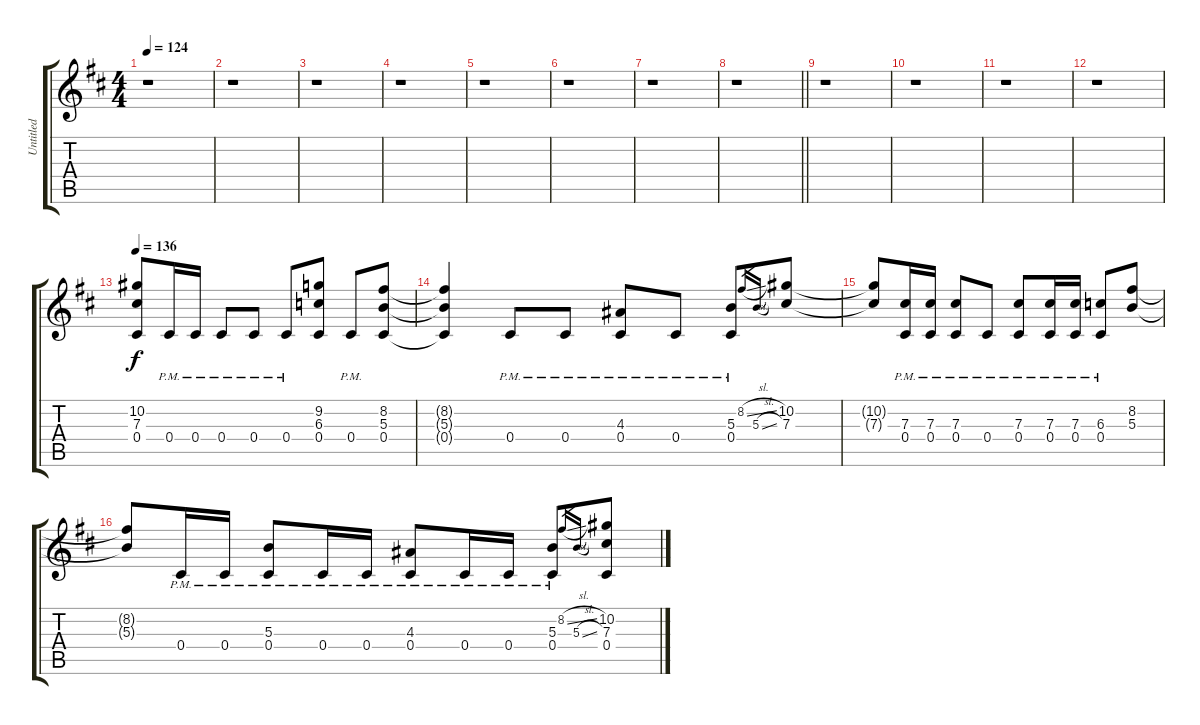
\track ("Untitled" "Untitled") {instrument distortionguitar}
\staff {score tabs}
\tuning (Eb4 Bb3 Gb3 Db3 Ab2 Eb2) {hide}
\ts (4 4)
\tempo 124
\clef g2
\ks d
r.1{dy f instrument distortionguitar} |
r.1 |
r.1 |
r.1 |
r.1 |
r.1 |
r.1 |
\barLineRight lightlight
r.1 |
r.1 |
r.1 |
r.1 |
r.1 |
\tempo 136
(10.2 7.3 0.4).8 0.4{pm}.16 0.4{pm}.16 0.4{pm}.8 0.4{pm}.8 0.4{pm}.8 (9.2 6.3 0.4).8 0.4{pm}.8 (8.2 5.3 0.4).8 |
(8.2{t} 5.3{t} 0.4{t}).4 0.4{pm}.8 0.4{pm}.8 (4.3{pm} 0.4{pm}).8 0.4{pm}.8 (5.3{pm} 0.4{pm}).8 8.2{sl}.16{gr} 5.3{sl}.16{gr} (10.2 7.3).8 |
(10.2{t} 7.3{t}).8 (7.3{pm} 0.4{pm}).16 (7.3{pm} 0.4{pm}).16 (7.3{pm} 0.4{pm}).8 0.4{pm}.8 (7.3{pm} 0.4{pm}).8 (7.3{pm} 0.4{pm}).16 (7.3{pm} 0.4{pm}).16 (6.3{pm} 0.4{pm}).8 (8.2 5.3).8 |
(8.2{t} 5.3{t}).8 0.4{pm}.16 0.4{pm}.16 (5.3{pm} 0.4{pm}).8 0.4{pm}.16 0.4{pm}.16 (4.3{pm} 0.4{pm}).8 0.4{pm}.16 0.4{pm}.16 (5.3{pm} 0.4{pm}).8 8.2{sl}.16{gr} 5.3{sl}.16{gr} (10.2 7.3 0.4).8
